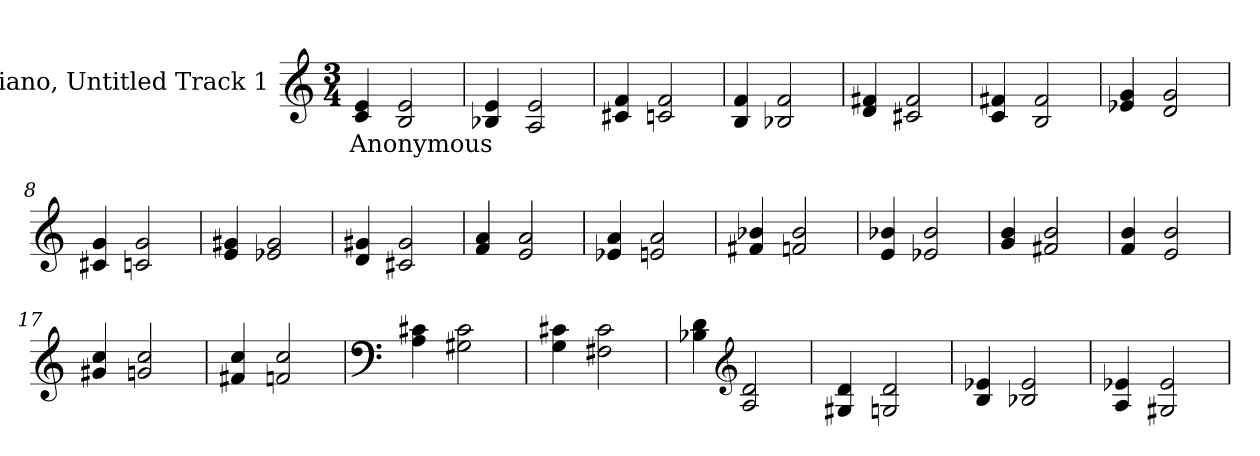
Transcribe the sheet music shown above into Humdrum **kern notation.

**kern	**text
*part1	*part1
*staff1	*staff1
*I"Piano, Untitled Track 1	*
*I'Pno.	*
*clefG2	*
*k[]	*
*M3/4	*
*MM60	*
=1	=1
!	!LO:LY:b
4c/ 4e/	Anonymous
2B/ 2e/	.
=2	=2
4B-X/ 4e/	.
2A/ 2e/	.
=3	=3
4c#X/ 4f/	.
2cn/ 2f/	.
=4	=4
4B/ 4f/	.
2B-X/ 2f/	.
=5	=5
4d/ 4f#X/	.
2c#X/ 2f#/	.
=6	=6
4c/ 4f#X/	.
2B/ 2f#/	.
=7	=7
4e-X/ 4g/	.
2d/ 2g/	.
=8	=8
4c#X/ 4g/	.
2cn/ 2g/	.
=9	=9
4e/ 4g#X/	.
2e-X/ 2g#/	.
=10	=10
4d/ 4g#X/	.
2c#X/ 2g#/	.
!!LO:LB:g=z
=11	=11
4f/ 4a/	.
2e/ 2a/	.
=12	=12
4e-X/ 4a/	.
2en/ 2a/	.
=13	=13
4f#X/ 4b-X/	.
2fn/ 2b-/	.
=14	=14
4e/ 4b-X/	.
2e-X/ 2b-/	.
=15	=15
4g/ 4b/	.
2f#X/ 2b/	.
=16	=16
4f/ 4b/	.
2e/ 2b/	.
=17	=17
4g#X/ 4cc/	.
2gn/ 2cc/	.
=18	=18
4f#X/ 4cc/	.
2fn/ 2cc/	.
=19	=19
*clefF4	*
4A\ 4c#X\	.
2G#X\ 2c#\	.
=20	=20
4G\ 4c#X\	.
2F#X\ 2c#\	.
=21	=21
4B-X\ 4d\	.
*clefG2	*
2A/ 2d/	.
!!LO:LB:g=z
=22	=22
4G#X/ 4d/	.
2Gn/ 2d/	.
=23	=23
4B/ 4e-X/	.
2B-X/ 2e-/	.
=24	=24
4A/ 4e-X/	.
2G#X/ 2e-/	.
=	=
*-	*-
